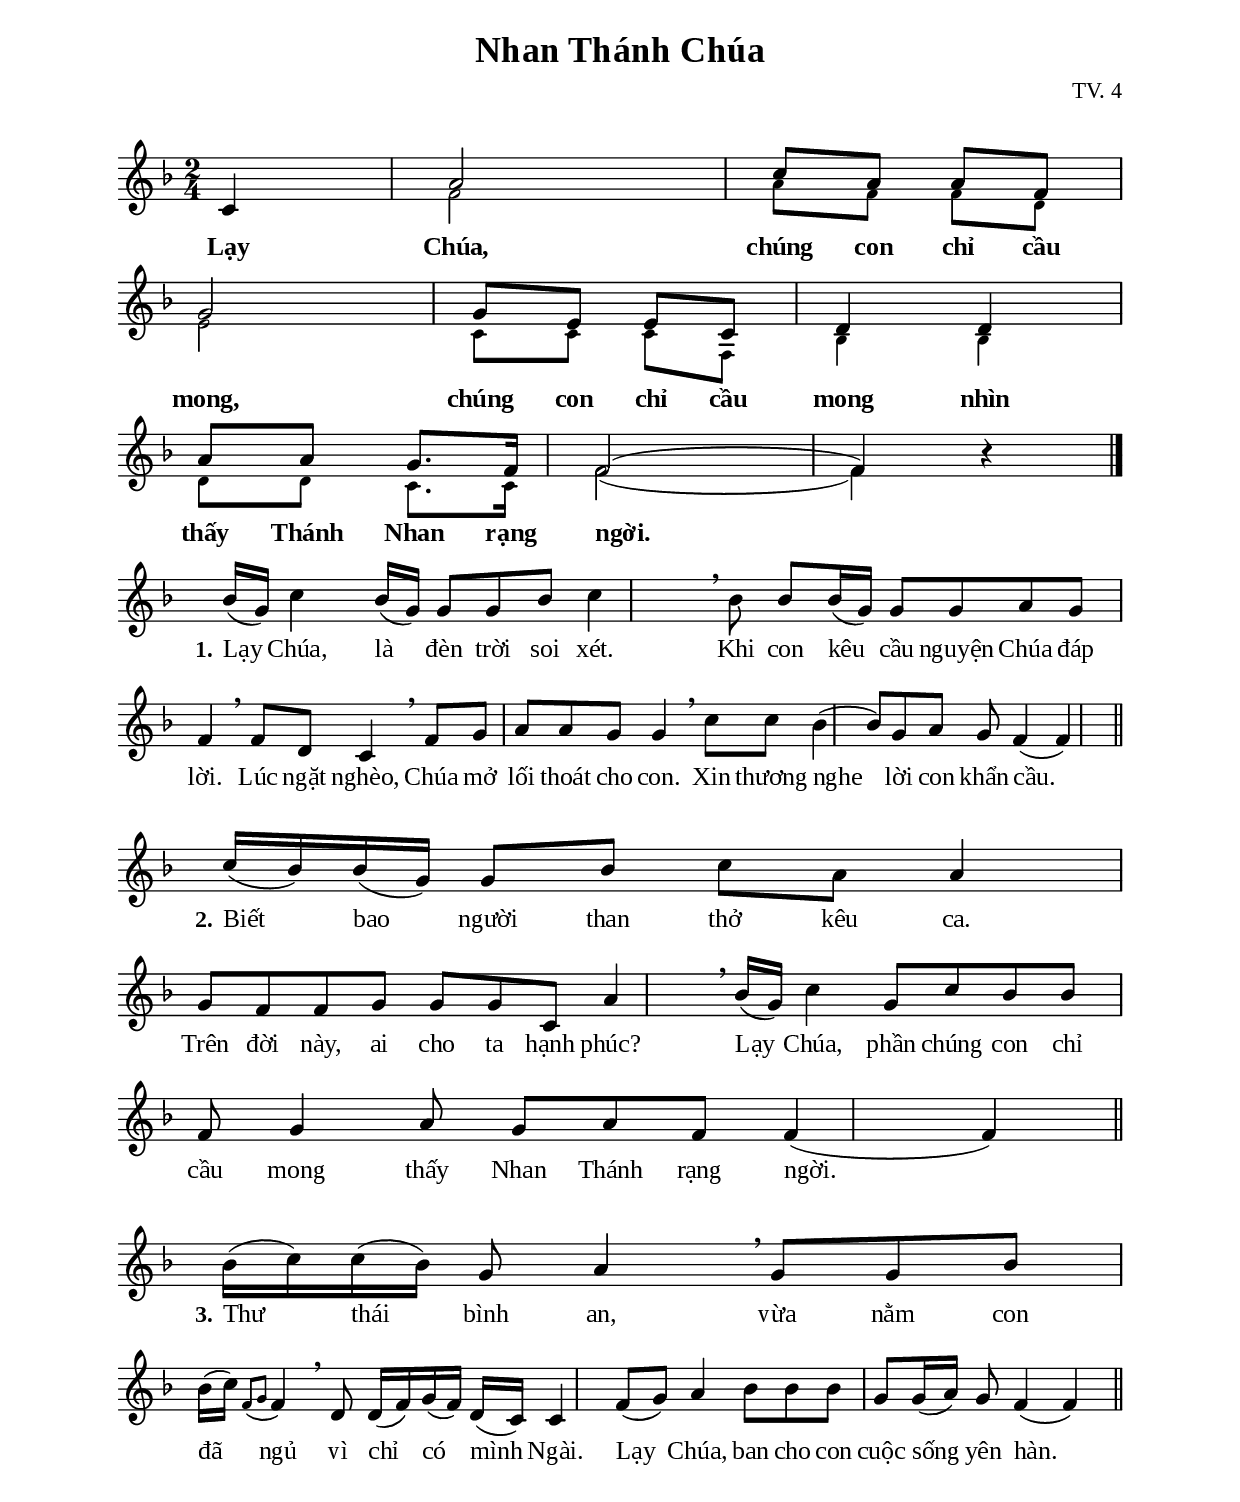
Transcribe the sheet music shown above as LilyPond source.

% Cài đặt chung
\version "2.20.0"
\include "english.ly"

\header {
  title = "Nhan Thánh Chúa"
  composer = "TV. 4"
  arranger = " "
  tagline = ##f
}

global = {
  \key f \major
  \time 2/4
}

\paper {
  #(set-paper-size "a4")
  top-margin = 20\mm
  bottom-margin = 15\mm
  left-margin = 20\mm
  right-margin = 20\mm
  indent = #0
  #(define fonts
	 (make-pango-font-tree "Liberation Serif"
	 		       "Liberation Serif"
			       "Liberation Serif"
			       (/ 20 20)))
}

% Nhạc điệp khúc
nhacDiepKhucSop= \relative c' {
  \override Lyrics.LyricSpace.minimum-distance = #4.0
  \override Score.BarNumber.break-visibility = ##(#f #f #f)
  \partial 4 c4 |
  a'2 |
  c8 a a f |
  g2 |
  g8 e e c |
  d4 d |
  a'8 a g8. f16 |
  f2 ( |
  f4) r4 \bar "|."
}

nhacDiepKhucBass= \relative c' {
  \override Lyrics.LyricSpace.minimum-distance = #4.0
  \override Score.BarNumber.break-visibility = ##(#f #f #f)
  \override NoteHead.font-size = #-2
  \skip 4
  f2 |
  a8 f f d |
  e2 |
  c8 c c f, |
  bf4 bf |
  d8 d c8. c16 |
  f2 ( |
  f4) r
}

% Nhạc phiên khúc
nhacPhienKhucMot = \relative c'' {
  \set Score.barAlways = ##t
  \set Score.defaultBarType = ""
  \override Score.BarNumber.break-visibility = ##(#f #f #f)
  bf16 (g) c4 bf16 (g) g8 g bf c4 \breathe
  bf8 bf bf16 (g) g8 g a g f4 \breathe
  f8 d c4 \breathe
  f8 g a a g g4 \breathe
  c8 c bf4 (bf8) 
  g a g f4 (f) \bar "||"
}

nhacPhienKhucHai = \relative c'' {
  \set Score.barAlways = ##t
  \set Score.defaultBarType = ""
  \override Score.BarNumber.break-visibility = ##(#f #f #f)
  c16 (bf) bf (g) g8 bf c a a4 g8 f f g g g c, a'4 \breathe
  bf16 (g) c4 g8 c bf bf f g4 a8 g a f f4 (f) \bar "||"
}

nhacPhienKhucBa = \relative c'' {
  \set Score.barAlways = ##t
  \set Score.defaultBarType = ""
  \override Score.BarNumber.break-visibility = ##(#f #f #f)
  bf16 (c) c (bf) g8 a4 \breathe
  g8 g bf bf16 (c)
  \acciaccatura { f,8 g } f4 \breathe
  d8 d16 (f) g (f) d (c) c4 f8 (g) a4 bf8 bf bf
  g g16 (a) g8 f4 (f) \bar "||"
}

% Lời điệp khúc
loiDiepKhuc = \lyricmode {
  \override Lyrics.LyricText.font-series = #'bold
  Lạy Chúa, chúng con chỉ cầu mong,
  chúng con chỉ cầu mong nhìn thấy Thánh Nhan rạng ngời.
}

% Lời phiên khúc
loiPhienKhucMot = \lyricmode {
  \set stanza = #"1."
  Lạy Chúa, là đèn trời soi xét.
  Khi con kêu cầu nguyện Chúa đáp lời.
  Lúc ngặt nghèo, Chúa mở lối thoát cho con.
  Xin thương nghe lời con khẩn cầu.
}

loiPhienKhucHai = \lyricmode {
  \set stanza = #"2."
  Biết bao người than thở kêu ca.
  Trên đời này, ai cho ta hạnh phúc?
  Lạy Chúa, phần chúng con chỉ cầu mong
  thấy Nhan Thánh rạng ngời.
}

loiPhienKhucBa = \lyricmode {
  \set stanza = #"3."
  Thư thái bình an, vừa nằm con đã ngủ vì chỉ có mình Ngài.
  Lạy Chúa, ban cho con cuộc sống yên hàn.
}


% Dàn trang
\score {
  \new ChoirStaff <<
    \new Staff = chorus \with {
        \consists "Merge_rests_engraver"
      }
      <<
      \new Voice = "sopranos" {
        \voiceOne \global \stemUp \nhacDiepKhucSop
      }
      \new Voice = "basses" {
        \voiceTwo \global \stemDown \nhacDiepKhucBass
      }
    >>
    \new Lyrics = basses
    \context Lyrics = basses \lyricsto sopranos \loiDiepKhuc
  >>
}

\score {
  \new ChoirStaff <<
    \new Staff = verses <<
      \override Staff.TimeSignature.transparent = ##t
      \new Voice = "verse" {
        \key f \major \stemNeutral \nhacPhienKhucMot
      }
    >>
    \new Lyrics \lyricsto verse \loiPhienKhucMot
  >>
}

\score {
  \new ChoirStaff <<
    \new Staff = verses <<
      \override Staff.TimeSignature.transparent = ##t
      \new Voice = "verse" {
        \key f \major \stemNeutral \nhacPhienKhucHai
      }
    >>
    \new Lyrics \lyricsto verse \loiPhienKhucHai
  >>
}

\score {
  \new ChoirStaff <<
    \new Staff = verses <<
      \override Staff.TimeSignature.transparent = ##t
      \new Voice = "verse" {
        \key f \major \stemNeutral \nhacPhienKhucBa
      }
    >>
    \new Lyrics \lyricsto verse \loiPhienKhucBa
  >>
}
